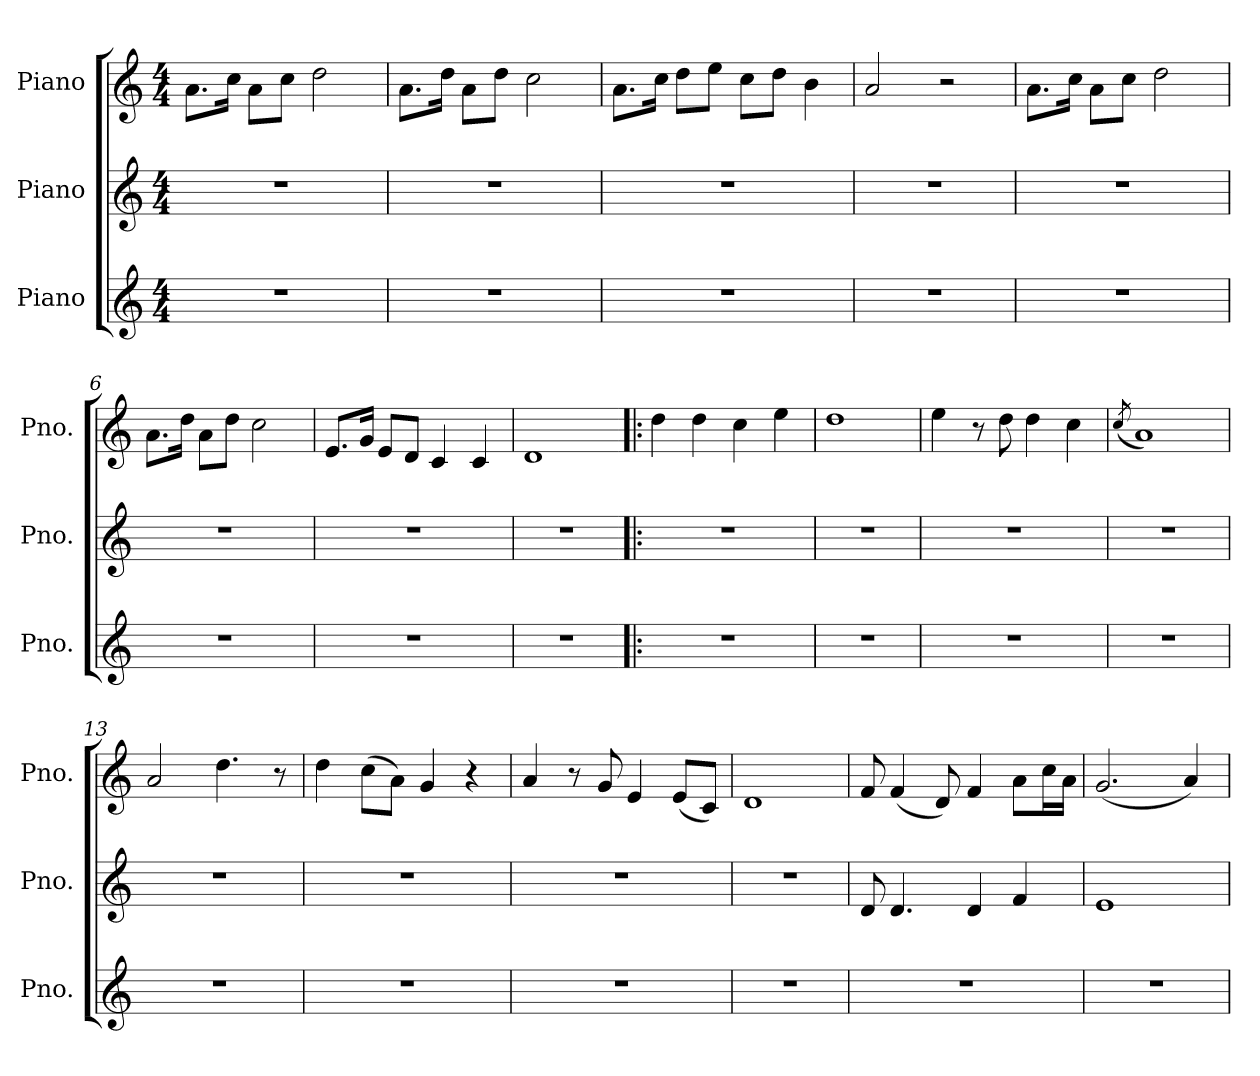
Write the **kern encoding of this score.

**kern	**kern	**kern
*part3	*part2	*part1
*staff3	*staff2	*staff1
*I"Piano	*I"Piano	*I"Piano
*I'Pno.	*I'Pno.	*I'Pno.
*clefG2	*clefG2	*clefG2
*k[]	*k[]	*k[]
*M4/4	*M4/4	*M4/4
*MM70	*MM70	*MM70
=1	=1	=1
1r	1r	8.a\L
.	.	16cc\Jk
.	.	8a\L
.	.	8cc\J
.	.	2dd\
=2	=2	=2
1r	1r	8.a\L
.	.	16dd\Jk
.	.	8a\L
.	.	8dd\J
.	.	2cc\
=3	=3	=3
1r	1r	8.a\L
.	.	16cc\Jk
.	.	8dd\L
.	.	8ee\J
.	.	8cc\L
.	.	8dd\J
.	.	4b\
=4	=4	=4
1r	1r	2a/
.	.	2r
=5	=5	=5
1r	1r	8.a\L
.	.	16cc\Jk
.	.	8a\L
.	.	8cc\J
.	.	2dd\
=6	=6	=6
1r	1r	8.a\L
.	.	16dd\Jk
.	.	8a\L
.	.	8dd\J
.	.	2cc\
=7	=7	=7
1r	1r	8.e/L
.	.	16g/Jk
.	.	8e/L
.	.	8d/J
.	.	4c/
.	.	4c/
=8	=8	=8
1r	1r	1d
=9!|:	=9!|:	=9!|:
1r	1r	4dd\
.	.	4dd\
.	.	4cc\
.	.	4ee\
=10	=10	=10
1r	1r	1dd
=11	=11	=11
1r	1r	4ee\
.	.	8r
.	.	8dd\
.	.	4dd\
.	.	4cc\
=12	=12	=12
.	.	(<8qcc/
1r	1r	1a)
=13	=13	=13
1r	1r	2a/
.	.	4.dd\
.	.	8r
=14	=14	=14
1r	1r	4dd\
.	.	(>8cc\L
.	.	8a\J)
.	.	4g/
.	.	4r
=15	=15	=15
1r	1r	4a/
.	.	8r
.	.	8g/
.	.	4e/
.	.	(<8e/L
.	.	8c/J)
=16	=16	=16
1r	1r	1d
=17	=17	=17
1r	8d/	8f/
.	4.d/	(<4f/
.	.	8d/)
.	4d/	4f/
.	4f/	8a\L
.	.	16cc\L
.	.	16a\JJ
=18	=18	=18
1r	1e	(<2.g/
.	.	4a/)
=	=	=
*-	*-	*-
